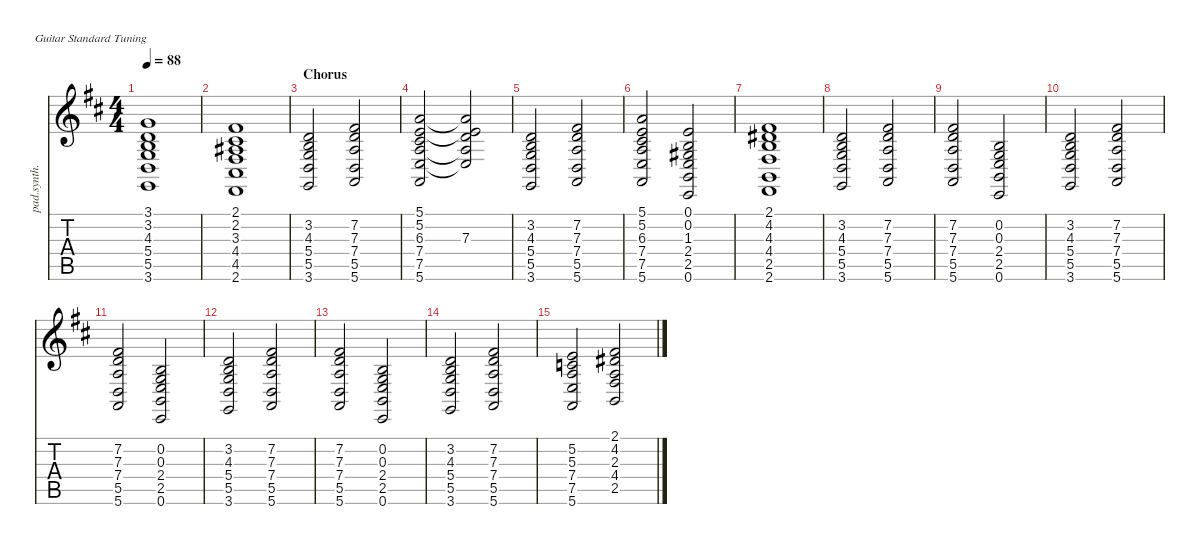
\defaultSystemsLayout 4
\hideDynamics
\bracketExtendMode nobrackets
\otherSystemsTrackNameOrientation horizontal
\track ("Synthesizer" "pad.synth.") {instrument pad2warm}
\staff {score tabs}
\tuning (E4 B3 G3 D3 A2 E2)
\ts (4 4)
\tempo 88
\clef g2
\ks d
(5.5{acc forcenatural} 5.4{acc forcenatural} 4.3{acc forcenatural} 3.2{acc forcenatural} 3.6{acc forcenatural} 3.1{acc forcenatural}).1{dy mf beam Up} |
(4.5{acc #} 4.4{acc #} 3.3{acc #} 2.2{acc #} 2.6{acc #} 2.1{acc #}).1{beam Up} |
\section ("" "Chorus")
(3.6{acc forcenatural} 5.5{acc forcenatural} 5.4{acc forcenatural} 4.3{acc forcenatural} 3.2{acc forcenatural}).2 (7.2{acc #} 7.3{acc forcenatural} 7.4{acc forcenatural} 5.5{acc forcenatural} 5.6{acc forcenatural}).2 |
(7.5{acc forcenatural} 7.4{acc forcenatural} 6.3{acc #} 5.2{acc forcenatural} 5.1{acc forcenatural} 5.6{acc forcenatural}).2 (7.5{t acc forcenatural} 7.4{t acc forcenatural} 7.3{acc forcenatural} 5.1{t acc forcenatural} 5.2{t acc forcenatural}).2 |
(3.6{acc forcenatural} 5.5{acc forcenatural} 5.4{acc forcenatural} 4.3{acc forcenatural} 3.2{acc forcenatural}).2 (7.2{acc #} 7.3{acc forcenatural} 7.4{acc forcenatural} 5.5{acc forcenatural} 5.6{acc forcenatural}).2 |
(7.5{acc forcenatural} 7.4{acc forcenatural} 6.3{acc #} 5.2{acc forcenatural} 5.1{acc forcenatural} 5.6{acc forcenatural}).2 (2.5{acc forcenatural} 2.4{acc forcenatural} 1.3{acc #} 0.2{acc forcenatural} 0.6{acc forcenatural} 0.1{acc forcenatural}).2 |
(2.5{acc forcenatural} 4.4{acc #} 4.3{acc forcenatural} 4.2{acc #} 2.6{acc #} 2.1{acc #}).1 |
(3.6{acc forcenatural} 5.5{acc forcenatural} 5.4{acc forcenatural} 4.3{acc forcenatural} 3.2{acc forcenatural}).2{beam Up} (7.2{acc #} 7.3{acc forcenatural} 7.4{acc forcenatural} 5.5{acc forcenatural} 5.6{acc forcenatural}).2{beam Up} |
(5.6{acc forcenatural} 5.5{acc forcenatural} 7.4{acc forcenatural} 7.3{acc forcenatural} 7.2{acc #}).2{beam Up} (0.6{acc forcenatural} 2.5{acc forcenatural} 2.4{acc forcenatural} 0.3{acc forcenatural} 0.2{acc forcenatural}).2{beam Up} |
(3.6{acc forcenatural} 5.5{acc forcenatural} 5.4{acc forcenatural} 4.3{acc forcenatural} 3.2{acc forcenatural}).2{beam Up} (7.2{acc #} 7.3{acc forcenatural} 7.4{acc forcenatural} 5.5{acc forcenatural} 5.6{acc forcenatural}).2{beam Up} |
(5.6{acc forcenatural} 5.5{acc forcenatural} 7.4{acc forcenatural} 7.3{acc forcenatural} 7.2{acc #}).2{beam Up} (0.6{acc forcenatural} 2.5{acc forcenatural} 2.4{acc forcenatural} 0.3{acc forcenatural} 0.2{acc forcenatural}).2{beam Up} |
(3.6{acc forcenatural} 5.5{acc forcenatural} 5.4{acc forcenatural} 4.3{acc forcenatural} 3.2{acc forcenatural}).2{beam Up} (7.2{acc #} 7.3{acc forcenatural} 7.4{acc forcenatural} 5.5{acc forcenatural} 5.6{acc forcenatural}).2{beam Up} |
(5.6{acc forcenatural} 5.5{acc forcenatural} 7.4{acc forcenatural} 7.3{acc forcenatural} 7.2{acc #}).2{beam Up} (0.6{acc forcenatural} 2.5{acc forcenatural} 2.4{acc forcenatural} 0.3{acc forcenatural} 0.2{acc forcenatural}).2{beam Up} |
(3.6{acc forcenatural} 5.5{acc forcenatural} 5.4{acc forcenatural} 4.3{acc forcenatural} 3.2{acc forcenatural}).2{beam Up} (7.2{acc #} 7.3{acc forcenatural} 7.4{acc forcenatural} 5.5{acc forcenatural} 5.6{acc forcenatural}).2{beam Up} |
(5.6{acc forcenatural} 7.5{acc forcenatural} 7.4{acc forcenatural} 5.3{acc forcenatural} 5.2{acc forcenatural}).2{beam Up} (2.5{acc forcenatural} 4.4{acc #} 2.3{acc forcenatural} 4.2{acc #} 2.1{acc #}).2{beam Up}
